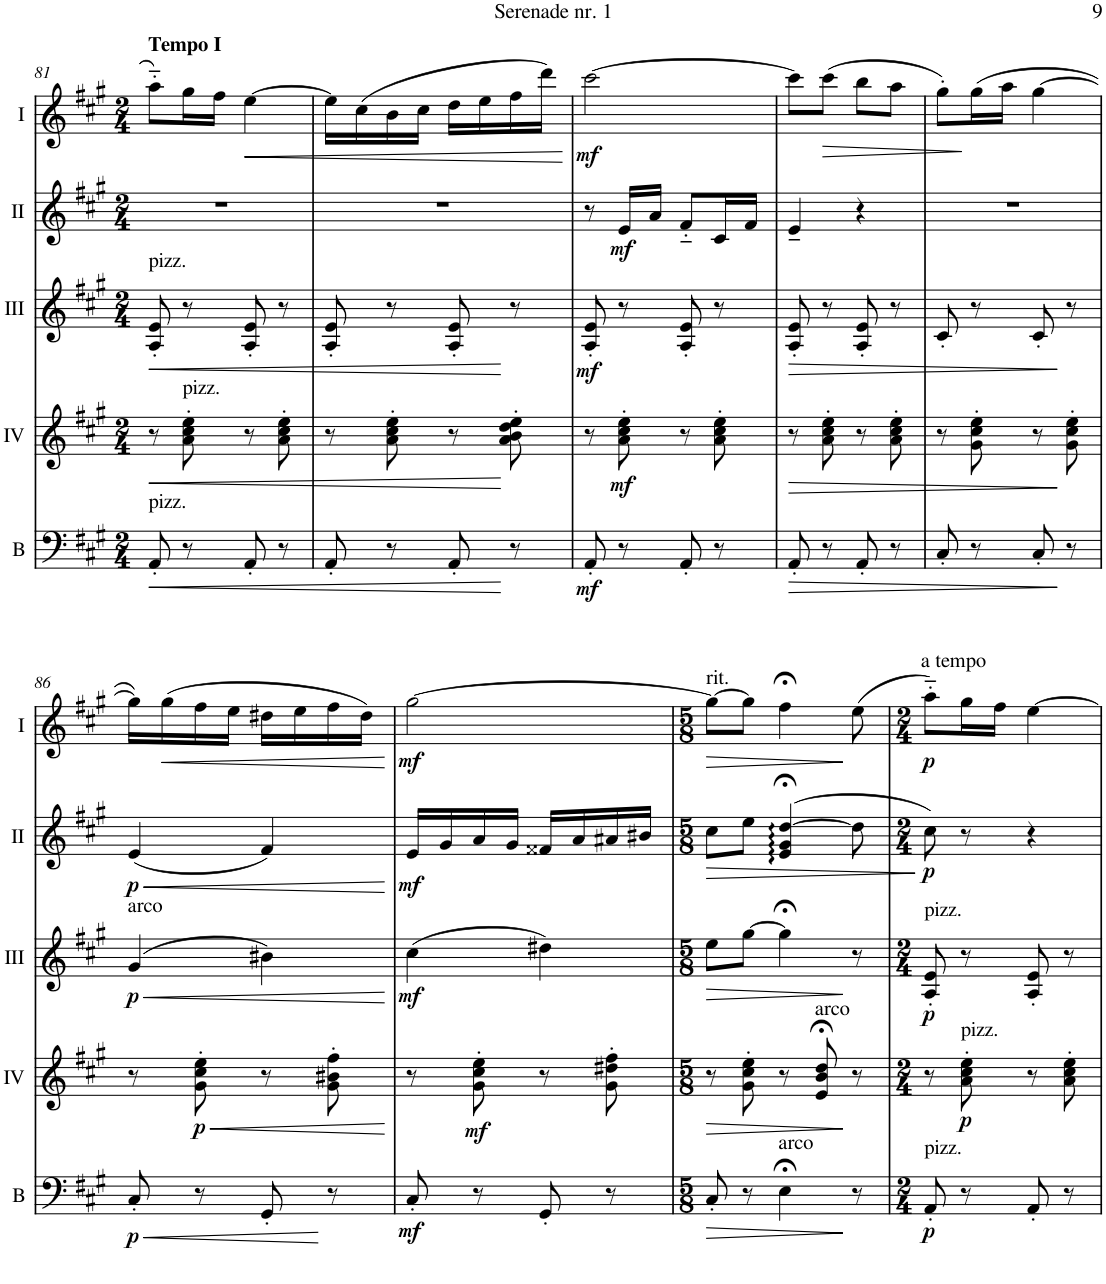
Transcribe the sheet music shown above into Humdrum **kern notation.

**kern	**dynam	**kern	**dynam	**kern	**dynam	**kern	**dynam	**kern	**dynam
*part5	*part5	*part4	*part4	*part3	*part3	*part2	*part2	*part1	*part1
*staff5	*staff5	*staff4	*staff4	*staff3	*staff3	*staff2	*staff2	*staff1	*staff1
*I"Bass	*	*I"Acc. 4	*	*I"Acc. 3	*	*I"Acc. 2	*	*I"Acc. 1	*
*I'B	*	*	*	*	*	*	*	*	*
!!LO:PB:g=z
*clefF4	*	*clefG2	*	*clefG2	*	*clefG2	*	*clefG2	*
*Trd7c12	*	*Trd7c12	*	*Trd7c12	*	*	*	*	*
*k[f#c#g#]	*	*k[f#c#g#]	*	*k[f#c#g#]	*	*k[f#c#g#]	*	*k[f#c#g#]	*
*M2/4	*	*M2/4	*	*M2/4	*	*M2/4	*	*M2/4	*
=81	=81	=81	=81	=81	=81	=81	=81	=81	=81
!	!	!	!	!	!	!	!	!LO:TX:a:B:t=Tempo I	!
!	!	!	!	!LO:TX:a:t=pizz.	!	!	!	!	!
!LO:TX:a:t=pizz.	!	!	!	!	!	!	!	!	!
!	!LO:HP:b	!	!LO:HP:b	!	!LO:HP:b	!	!	!	!
8AA'/	<	8r	<	8A/' 8e/'	<	2r	.	8aa'~\L	.
!	!	!LO:TX:a:t=pizz.	!	!	!	!	!	!	!
8r	.	8a\' 8cc#\' 8ee\'	.	8r	.	.	.	16gg#\L	.
.	.	.	.	.	.	.	.	16ff#\JJ	.
!	!	!	!	!	!	!	!	!	!LO:HP:b
8AA'/	.	8r	.	8A/' 8e/'	.	.	.	[4ee\	<
8r	.	8a\' 8cc#\' 8ee\'	.	8r	.	.	.	.	.
=82	=82	=82	=82	=82	=82	=82	=82	=82	=82
8AA'/	.	8r	.	8A/' 8e/'	.	2r	.	16ee\LL]	.
.	.	.	.	.	.	.	.	(16cc#\	.
8r	.	8a\' 8cc#\' 8ee\'	.	8r	.	.	.	16b\	.
.	.	.	.	.	.	.	.	16cc#\JJ	.
8AA'/	.	8r	.	8A/' 8e/'	.	.	.	16dd\LL	.
.	.	.	.	.	.	.	.	16ee\	.
8r	[	8a\' 8b\' 8dd\' 8ee\'	[	8r	[	.	.	16ff#\	.
.	.	.	.	.	.	.	.	16ddd\JJ)	.
.	.	.	.	.	.	.	.	.	[
=83	=83	=83	=83	=83	=83	=83	=83	=83	=83
!	!LO:DY:b	!	!	!	!LO:DY:b	!	!	!	!LO:DY:b
8AA'/	mf	8r	.	8A/' 8e/'	mf	8r	.	[2ccc#\	mf
!	!	!	!LO:DY:b	!	!	!	!LO:DY:b	!	!
8r	.	8a\' 8cc#\' 8ee\'	mf	8r	.	16e/LL	mf	.	.
.	.	.	.	.	.	16a/JJ	.	.	.
8AA'/	.	8r	.	8A/' 8e/'	.	8f#'~/L	.	.	.
8r	.	8a\' 8cc#\' 8ee\'	.	8r	.	16c#/L	.	.	.
.	.	.	.	.	.	16f#/JJ	.	.	.
=84	=84	=84	=84	=84	=84	=84	=84	=84	=84
!	!LO:HP:b	!	!LO:HP:b	!	!LO:HP:b	!	!	!	!
8AA'/	>	8r	>	8A/' 8e/'	>	4e~/	.	8ccc#\L]	.
!	!	!	!	!	!	!	!	!	!LO:HP:b
8r	.	8a\' 8cc#\' 8ee\'	.	8r	.	.	.	(8ccc#\J	>
8AA'/	.	8r	.	8A/' 8e/'	.	4r	.	8bb\L	.
8r	.	8a\' 8cc#\' 8ee\'	.	8r	.	.	.	8aa\J	.
=85	=85	=85	=85	=85	=85	=85	=85	=85	=85
8C#'/	.	8r	.	8c#'/	.	2r	.	8gg#'\L)	.
8r	.	8g#\' 8cc#\' 8ee\'	.	8r	.	.	.	(16gg#\L	]
.	.	.	.	.	.	.	.	16aa\JJ	.
8C#'/	.	8r	.	8c#'/	.	.	.	[4gg#\	.
8r	]	8g#\' 8cc#\' 8ee\'	]	8r	]	.	.	.	.
!!LO:LB:g=z
=86	=86	=86	=86	=86	=86	=86	=86	=86	=86
!	!	!	!	!LO:TX:a:t=arco	!	!	!	!	!
!	!LO:HP:b	!	!	!	!LO:HP:b	!	!LO:HP:b	!	!
!	!LO:DY:n=1:b	!	!	!	!LO:DY:n=1:b	!	!LO:DY:n=1:b	!	!
8C#'/	< p	8r	.	(4g#/	< p	(4e/	< p	16gg#\LL])	.
!	!	!	!	!	!	!	!	!	!LO:HP:b
.	.	.	.	.	.	.	.	(16gg#\	<
!	!	!	!LO:HP:b	!	!	!	!	!	!
!	!	!	!LO:DY:n=1:b	!	!	!	!	!	!
8r	.	8g#\' 8cc#\' 8ee\'	< p	.	.	.	.	16ff#\	.
.	.	.	.	.	.	.	.	16ee\JJ	.
8GG#'/	.	8r	.	4b#X\)	.	4f#/)	.	16dd#X\LL	.
.	.	.	.	.	.	.	.	16ee\	.
8r	[	8g#\' 8b#X\' 8ff#\'	.	.	.	.	.	16ff#\	.
.	.	.	.	.	.	.	.	16dd#\JJ)	.
.	.	.	[	.	[	.	[	.	[
=87	=87	=87	=87	=87	=87	=87	=87	=87	=87
!	!LO:DY:b	!	!	!	!LO:DY:b	!	!LO:DY:b	!	!LO:DY:b
8C#'/	mf	8r	.	(4cc#\	mf	16e/LL	mf	[2gg#\	mf
.	.	.	.	.	.	16g#/	.	.	.
!	!	!	!LO:DY:b	!	!	!	!	!	!
8r	.	8g#\' 8cc#\' 8ee\'	mf	.	.	16a/	.	.	.
.	.	.	.	.	.	16g#/JJ	.	.	.
8GG#'/	.	8r	.	4dd#X\)	.	16f##X/LL	.	.	.
.	.	.	.	.	.	16a/	.	.	.
8r	.	8g#\' 8dd#X\' 8ff#\'	.	.	.	16a#X/	.	.	.
.	.	.	.	.	.	16b#X/JJ	.	.	.
=88	=88	=88	=88	=88	=88	=88	=88	=88	=88
*M5/8	*	*M5/8	*	*M5/8	*	*M5/8	*	*M5/8	*
!	!	!	!	!	!	!	!	!LO:TX:a:t=rit.	!
!	!LO:HP:b	!	!LO:HP:b	!	!LO:HP:b	!	!LO:HP:b	!	!LO:HP:b
8C#'/	>	8r	>	8ee\L	>	8cc#\L	>	8gg#\L_	>
8r	.	8g#\' 8cc#\' 8ee\'	.	[8gg#\J	.	8ee\J	.	8gg#\J]	.
!LO:TX:a:t=arco	!	!	!	!	!	!	!	!	!
4E;<\	.	8r	.	4gg#;<\]	.	(4e/;< 4g#/;< [4dd/;<	.	4ff#;<\	.
!	!	!LO:TX:a:t=arco	!	!	!	!	!	!	!
.	.	8e/;< 8b/;< 8dd/;<	.	.	.	.	.	.	.
8r	]	8r	]	8r	]	8dd\]	.	(8ee\	]
.	.	.	.	.	.	.	]	.	.
=89	=89	=89	=89	=89	=89	=89	=89	=89	=89
*M2/4	*	*M2/4	*	*M2/4	*	*M2/4	*	*M2/4	*
!	!	!	!	!	!	!	!	!LO:TX:a:t=a tempo	!
!	!	!	!	!LO:TX:a:t=pizz.	!	!	!	!	!
!LO:TX:a:t=pizz.	!	!	!	!	!	!	!	!	!
!	!LO:DY:b	!	!	!	!LO:DY:b	!	!LO:DY:b	!	!LO:DY:b
8AA'/	p	8r	.	8A/' 8e/'	p	8cc#\)	p	8aa'~\L)	p
!	!	!LO:TX:a:t=pizz.	!	!	!	!	!	!	!
!	!	!	!LO:DY:b	!	!	!	!	!	!
8r	.	8a\' 8cc#\' 8ee\'	p	8r	.	8r	.	16gg#\L	.
.	.	.	.	.	.	.	.	16ff#\JJ	.
8AA'/	.	8r	.	8A/' 8e/'	.	4r	.	[4ee\	.
8r	.	8a\' 8cc#\' 8ee\'	.	8r	.	.	.	.	.
=	=	=	=	=	=	=	=	=	=
*-	*-	*-	*-	*-	*-	*-	*-	*-	*-
